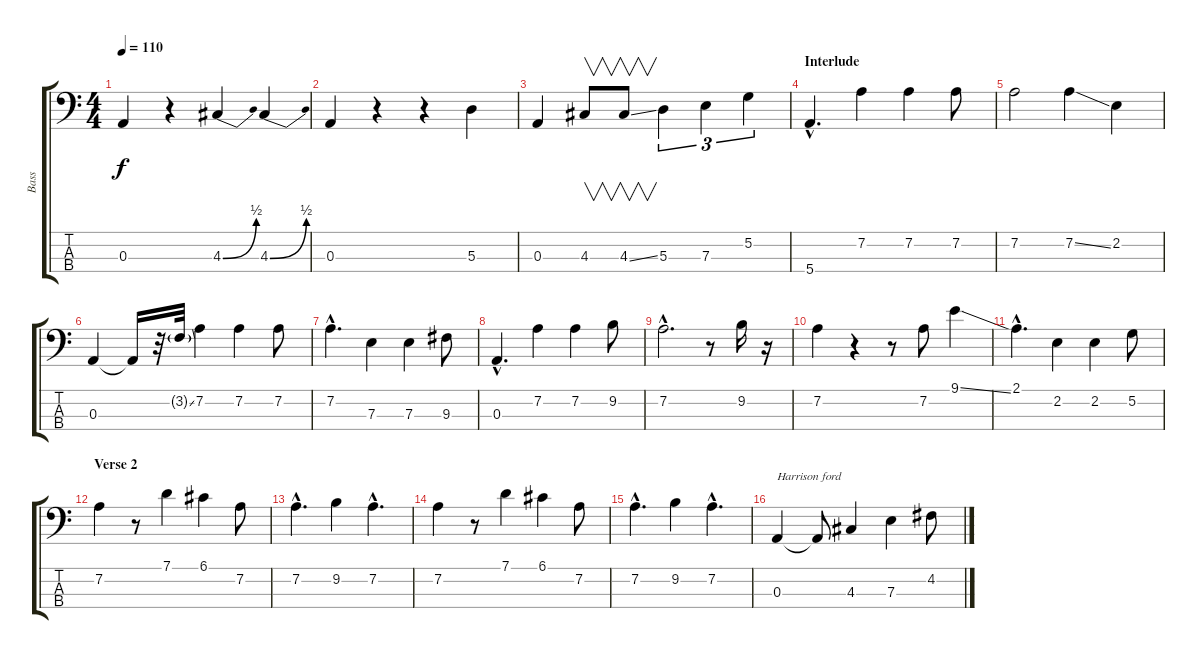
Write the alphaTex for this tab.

\track ("Bass" "Bass") {instrument fretlessbass}
\staff {score tabs}
\tuning (G2 D2 A1 E1) {hide}
\ts (4 4)
\tempo 110
\clef f4
\ks c
0.3.4{dy f} r.4 4.3{be (bend 0 0 60 2)}.4 4.3{be (bend 0 0 60 2)}.4 |
0.3.4 r.4 r.4 5.3.4 |
0.3.4 4.3.8{v} 4.3{ss}.8{v} 5.3.4{tu (3 2)} 7.3.4{tu (3 2)} 5.2.4{tu (3 2)} |
\section ("" "Interlude")
5.4{hac}.4{d} 7.2.4 7.2.4 7.2.8 |
7.2.2 7.2{ss}.4 2.2.4 |
0.3.4 0.3{t}.16 r.32 3.2{ss g}.32 7.2.4 7.2.4 7.2.8 |
7.2{hac}.4{d} 7.3.4 7.3.4 9.3.8 |
0.3{hac}.4{d} 7.2.4 7.2.4 9.2.8 |
7.2{hac}.2{d} r.8 9.2.16 r.16 |
7.2.4 r.4 r.8 7.2.8 9.1{ss}.4 |
2.1{hac}.4{d} 2.2.4 2.2.4 5.2.8 |
\section ("" "Verse 2")
7.2.4 r.8 7.1.4 6.1.4 7.2.8 |
7.2{hac}.4{d} 9.2.4 7.2{hac}.4{d} |
7.2.4 r.8 7.1.4 6.1.4 7.2.8 |
7.2{hac}.4{d} 9.2.4 7.2{hac}.4{d} |
0.3.4{txt "Harrison ford"} 0.3{t}.8 4.3.4 7.3.4 4.2.8
